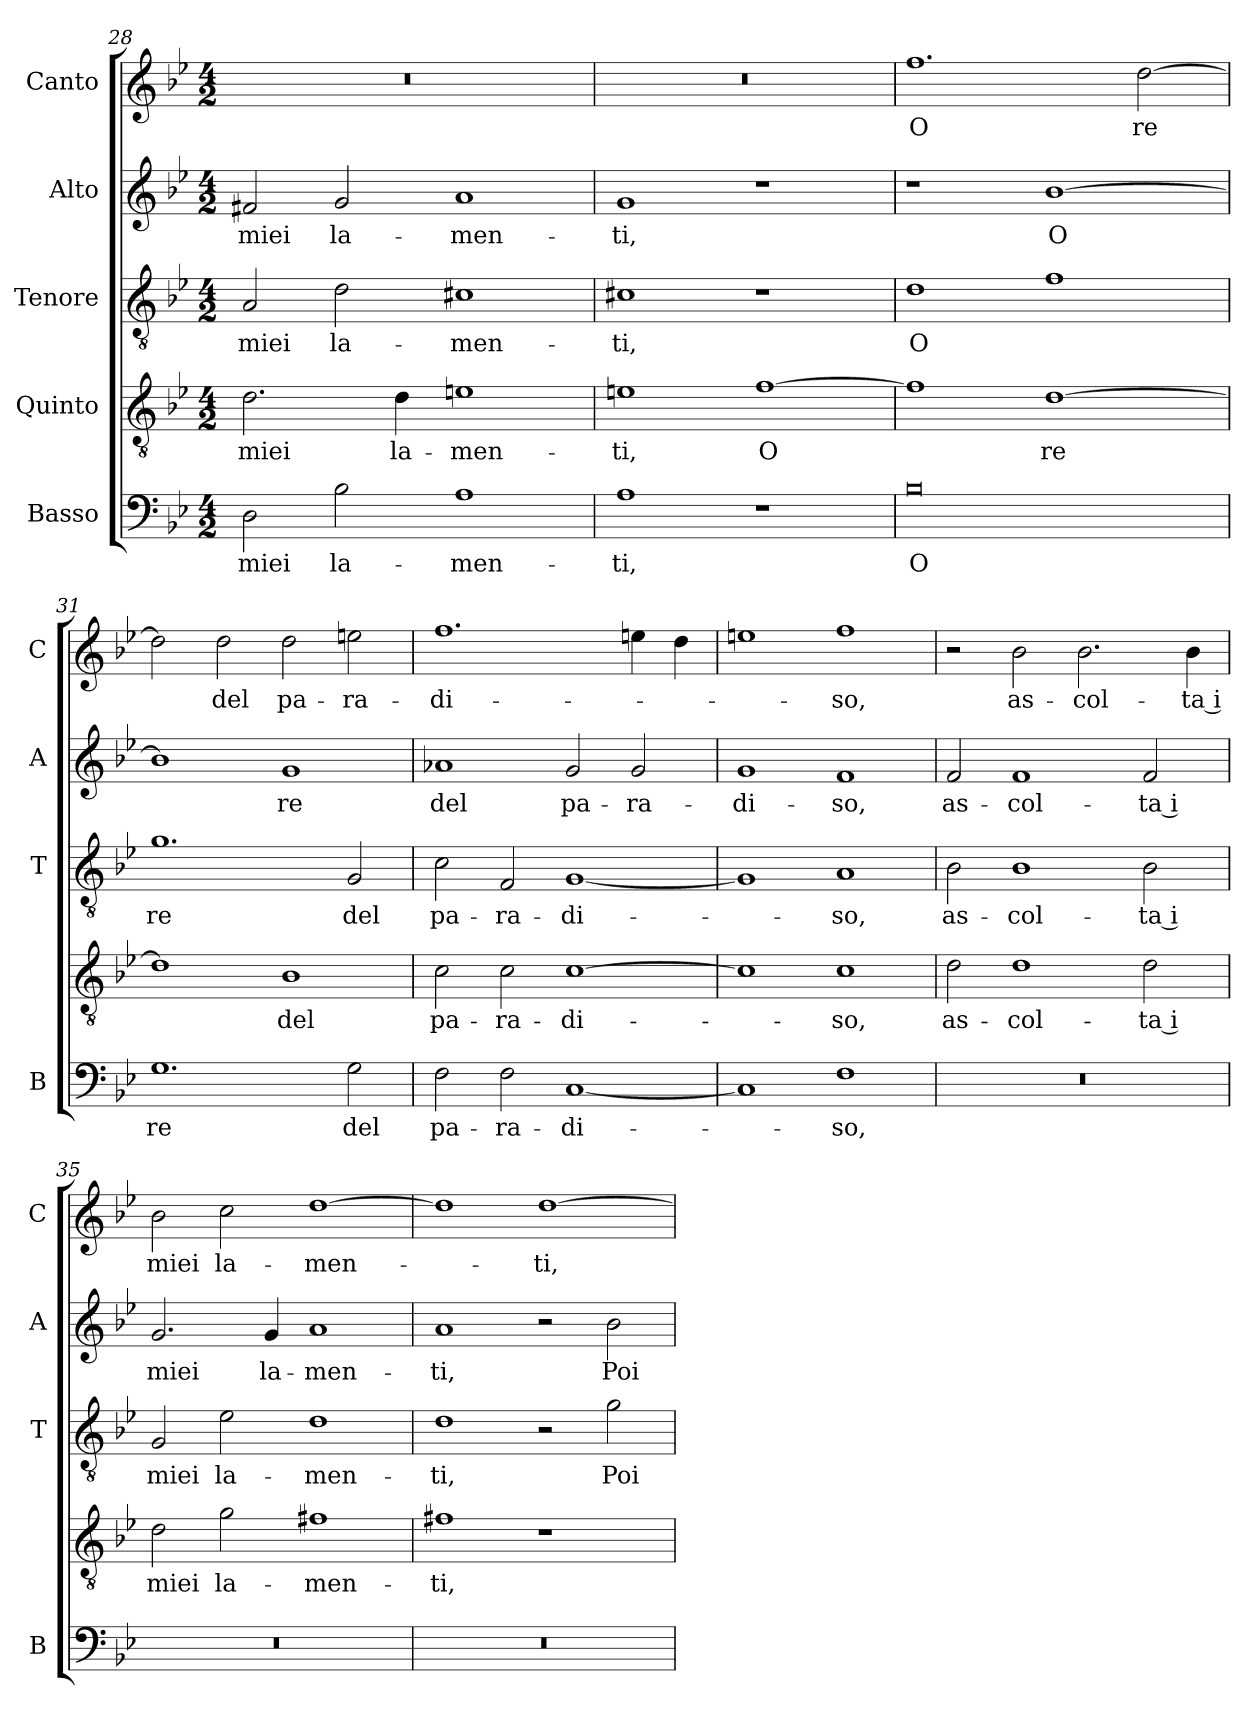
**kern	**text	**kern	**text	**kern	**text	**kern	**text	**kern	**text
*part5	*part5	*part4	*part4	*part3	*part3	*part2	*part2	*part1	*part1
*staff5	*staff5	*staff4	*staff4	*staff3	*staff3	*staff2	*staff2	*staff1	*staff1
*I"Basso	*	*I"Quinto	*	*I"Tenore	*	*I"Alto	*	*I"Canto	*
*I'B	*	*	*	*I'T	*	*I'A	*	*I'C	*
!!LO:LB:g=z
*clefF4	*	*clefGv2	*	*clefGv2	*	*clefG2	*	*clefG2	*
*k[b-e-]	*	*k[b-e-]	*	*k[b-e-]	*	*k[b-e-]	*	*k[b-e-]	*
*B-:	*	*B-:	*	*B-:	*	*B-:	*	*B-:	*
*M4/2	*	*M4/2	*	*M4/2	*	*M4/2	*	*M4/2	*
=28	=28	=28	=28	=28	=28	=28	=28	=28	=28
!	!LO:LY:b	!	!LO:LY:b	!	!LO:LY:b	!	!LO:LY:b	!	!
2D\	miei	2.d\	miei	2A/	miei	2f#X/	miei	0r	.
!	!LO:LY:b	!	!	!	!LO:LY:b	!	!LO:LY:b	!	!
2B-\	la-	.	.	2d\	la-	2g/	la-	.	.
!	!	!	!LO:LY:b	!	!	!	!	!	!
.	.	4d\	la-	.	.	.	.	.	.
!	!LO:LY:b	!	!LO:LY:b	!	!LO:LY:b	!	!LO:LY:b	!	!
1A	-men-	1en	-men-	1c#X	-men-	1a	-men-	.	.
=29	=29	=29	=29	=29	=29	=29	=29	=29	=29
!	!LO:LY:b	!	!LO:LY:b	!	!LO:LY:b	!	!LO:LY:b	!	!
1A	-ti,	1en	-ti,	1c#X	-ti,	1g	-ti,	0r	.
!	!	!	!LO:LY:b	!	!	!	!	!	!
1r	.	[1f	O	1r	.	1r	.	.	.
=30	=30	=30	=30	=30	=30	=30	=30	=30	=30
!	!LO:LY:b	!	!	!	!LO:LY:b	!	!	!	!LO:LY:b
0B-	O	1f]	.	1d	O	1r	.	1.ff	O
!	!	!	!LO:LY:b	!	!	!	!LO:LY:b	!	!
.	.	[1d	re	1f	.	[1b-	O	.	.
!	!	!	!	!	!	!	!	!	!LO:LY:b
.	.	.	.	.	.	.	.	[2dd\	re
=31	=31	=31	=31	=31	=31	=31	=31	=31	=31
!	!LO:LY:b	!	!	!	!LO:LY:b	!	!	!	!
1.G	re	1d]	.	1.g	re	1b-]	.	2dd\]	.
!	!	!	!	!	!	!	!	!	!LO:LY:b
.	.	.	.	.	.	.	.	2dd\	del
!	!	!	!LO:LY:b	!	!	!	!LO:LY:b	!	!LO:LY:b
.	.	1B-	del	.	.	1g	re	2dd\	pa-
!	!LO:LY:b	!	!	!	!LO:LY:b	!	!	!	!LO:LY:b
2G\	del	.	.	2G/	del	.	.	2een\	-ra-
=32	=32	=32	=32	=32	=32	=32	=32	=32	=32
!	!LO:LY:b	!	!LO:LY:b	!	!LO:LY:b	!	!LO:LY:b	!	!LO:LY:b
2F\	pa-	2c\	pa-	2c\	pa-	1a-X	del	1.ff	-di-
!	!LO:LY:b	!	!LO:LY:b	!	!LO:LY:b	!	!	!	!
2F\	-ra-	2c\	-ra-	2F/	-ra-	.	.	.	.
!	!LO:LY:b	!	!LO:LY:b	!	!LO:LY:b	!	!LO:LY:b	!	!
[1C	-di-	[1c	-di-	[1G	-di-	2g/	pa-	.	.
!	!	!	!	!	!	!	!LO:LY:b	!	!
.	.	.	.	.	.	2g/	-ra-	4een\	.
.	.	.	.	.	.	.	.	4dd\	.
!!LO:LB:g=z
=33	=33	=33	=33	=33	=33	=33	=33	=33	=33
!	!	!	!	!	!	!	!LO:LY:b	!	!
1C]	.	1c]	.	1G]	.	1g	-di-	1een	.
!	!LO:LY:b	!	!LO:LY:b	!	!LO:LY:b	!	!LO:LY:b	!	!LO:LY:b
1F	-so,	1c	-so,	1A	-so,	1f	-so,	1ff	-so,
=34	=34	=34	=34	=34	=34	=34	=34	=34	=34
!	!	!	!LO:LY:b	!	!LO:LY:b	!	!LO:LY:b	!	!
0r	.	2d\	as-	2B-\	as-	2f/	as-	2r	.
!	!	!	!LO:LY:b	!	!LO:LY:b	!	!LO:LY:b	!	!LO:LY:b
.	.	1d	-col-	1B-	-col-	1f	-col-	2b-\	as-
!	!	!	!	!	!	!	!	!	!LO:LY:b
.	.	.	.	.	.	.	.	2.b-\	-col-
!	!	!	!LO:LY:b	!	!LO:LY:b	!	!LO:LY:b	!	!
.	.	2d\	-ta i	2B-\	-ta i	2f/	-ta i	.	.
!	!	!	!	!	!	!	!	!	!LO:LY:b
.	.	.	.	.	.	.	.	4b-\	-ta i
=35	=35	=35	=35	=35	=35	=35	=35	=35	=35
!	!	!	!LO:LY:b	!	!LO:LY:b	!	!LO:LY:b	!	!LO:LY:b
0r	.	2d\	miei	2G/	miei	2.g/	miei	2b-\	miei
!	!	!	!LO:LY:b	!	!LO:LY:b	!	!	!	!LO:LY:b
.	.	2g\	la-	2e-\	la-	.	.	2cc\	la-
!	!	!	!	!	!	!	!LO:LY:b	!	!
.	.	.	.	.	.	4g/	la-	.	.
!	!	!	!LO:LY:b	!	!LO:LY:b	!	!LO:LY:b	!	!LO:LY:b
.	.	1f#X	-men-	1d	-men-	1a	-men-	[1dd	-men-
=36	=36	=36	=36	=36	=36	=36	=36	=36	=36
!	!	!	!LO:LY:b	!	!LO:LY:b	!	!LO:LY:b	!	!
0r	.	1f#X	-ti,	1d	-ti,	1a	-ti,	1dd]	.
!	!	!	!	!	!	!	!	!	!LO:LY:b
.	.	1r	.	2r	.	2r	.	[1dd	-ti,
!	!	!	!	!	!LO:LY:b	!	!LO:LY:b	!	!
.	.	.	.	2g\	Poi	2b-\	Poi	.	.
=	=	=	=	=	=	=	=	=	=
*-	*-	*-	*-	*-	*-	*-	*-	*-	*-
